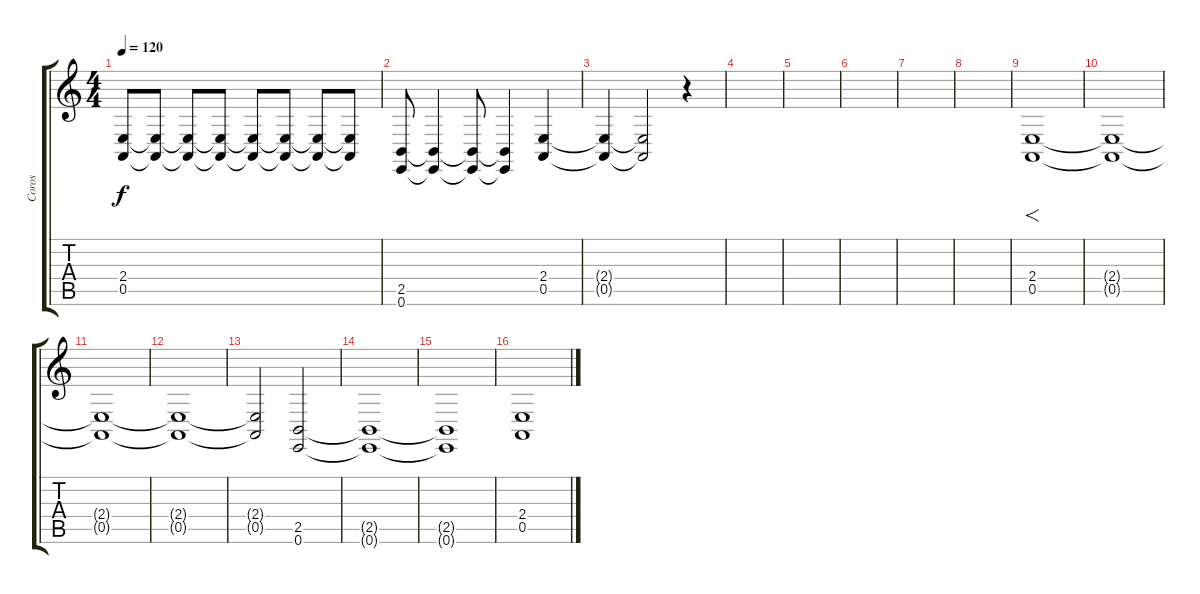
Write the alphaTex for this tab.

\track ("Coros" "Coros") {instrument choiraahs}
\staff {score tabs}
\tuning (E4 B3 G3 D3 A2 E2) {hide}
\ts (4 4)
\tempo 120
\clef g2
\ks c
(2.4{t} 0.5{t}).8{dy f} (2.4{t} 0.5{t}).8 (2.4{t} 0.5{t}).8 (2.4{t} 0.5{t}).8 (2.4{t} 0.5{t}).8 (2.4{t} 0.5{t}).8 (2.4{t} 0.5{t}).8 (2.4{t} 0.5{t}).8 |
(2.5 0.6).8 (2.5{t} 0.6{t}).4 (2.5{t} 0.6{t}).8 (2.5{t} 0.6{t}).4 (2.4 0.5).4 |
(2.4{t} 0.5{t}).4 (2.4{t} 0.5{t}).2 r.4 |
|
|
|
|
|
(2.4 0.5).1{f} |
(2.4{t} 0.5{t}).1 |
(2.4{t} 0.5{t}).1 |
(2.4{t} 0.5{t}).1 |
(2.4{t} 0.5{t}).2 (2.5 0.6).2 |
(2.5{t} 0.6{t}).1 |
(2.5{t} 0.6{t}).1 |
(2.4 0.5).1
